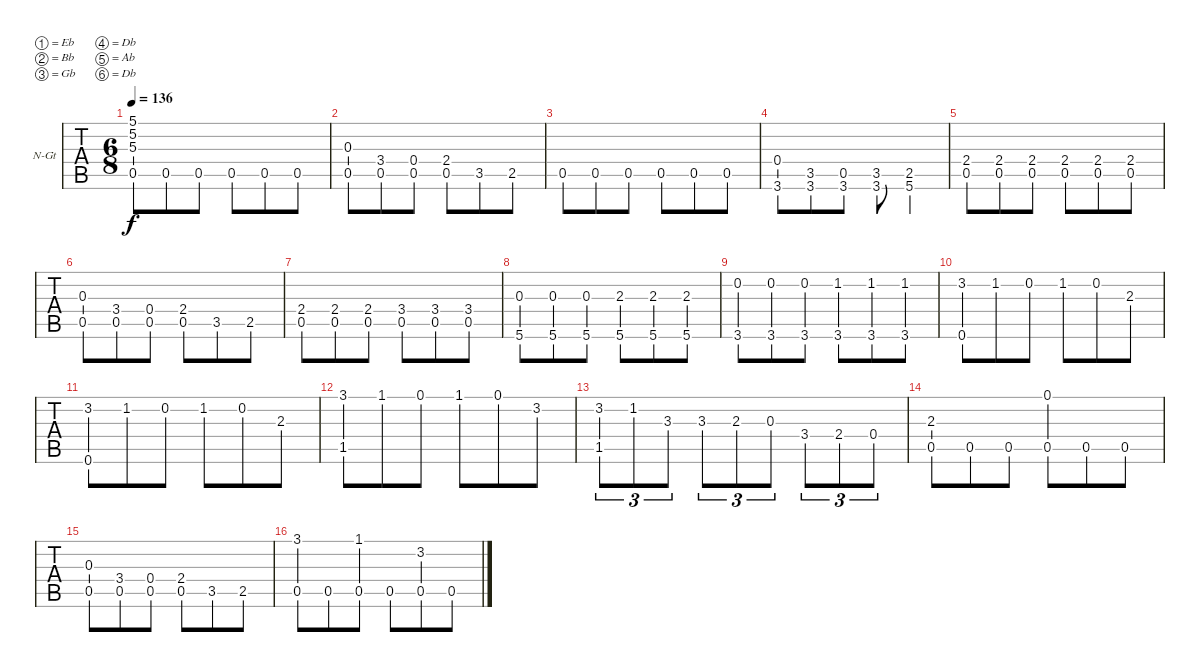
\defaultSystemsLayout 4
\bracketExtendMode groupsimilarinstruments
\firstSystemTrackNameOrientation horizontal
\otherSystemsTrackNameOrientation horizontal
\track ("Nylon Guitar" "N-Gt") {instrument acousticguitarnylon}
\staff {tabs}
\tuning (Eb4 Bb3 Gb3 Db3 Ab2 Db2)
\ts (6 8)
\tempo 136
\clef g2
\ks c
(5.1 5.2 5.3 0.5).8{dy f instrument acousticguitarnylon} 0.5.8 0.5.8 0.5.8 0.5.8 0.5.8 |
(0.3 0.5).8 (3.4 0.5).8 (0.4 0.5).8 (2.4 0.5).8 3.5.8 2.5.8 |
0.5.8 0.5.8 0.5.8 0.5.8 0.5.8 0.5.8 |
(0.4 3.6).8 (3.6 3.5).8 (3.6 0.5).8 (3.6 3.5).8 (5.6{ac} 2.5{ac}).4 |
(0.5 2.4).8 (0.5 2.4).8 (0.5 2.4).8 (0.5 2.4).8 (0.5 2.4).8 (0.5 2.4).8 |
(0.5 0.3).8 (0.5 3.4).8 (0.5 0.4).8 (2.4 0.5).8 3.5.8 2.5.8 |
(2.4 0.5).8 (2.4 0.5).8 (2.4 0.5).8 (3.4 0.5).8 (3.4 0.5).8 (3.4 0.5).8 |
(0.3 5.6).8 (5.6 0.3).8 (5.6 0.3).8 (5.6 2.3).8 (5.6 2.3).8 (5.6 2.3).8 |
(0.2 3.6).8 (0.2 3.6).8 (0.2 3.6).8 (1.2 3.6).8 (1.2 3.6).8 (1.2 3.6).8 |
(3.2 0.6).8 1.2.8 0.2.8 1.2.8 0.2.8 2.3.8 |
(3.2 0.6).8 1.2.8 0.2.8 1.2.8 0.2.8 2.3.8 |
(3.1 1.5).8 1.1.8 0.1.8 1.1.8 0.1.8 3.2.8 |
(3.2 1.5).8{tu (3 2)} 1.2.8{tu (3 2)} 3.3.8{tu (3 2)} 3.3.8{tu (3 2)} 2.3.8{tu (3 2)} 0.3.8{tu (3 2)} 3.4.8{tu (3 2)} 2.4.8{tu (3 2)} 0.4.8{tu (3 2)} |
(2.3 0.5).8 0.5.8 0.5.8 (0.5 0.1).8 0.5.8 0.5.8 |
(0.3 0.5).8 (3.4 0.5).8 (0.4 0.5).8 (2.4 0.5).8 3.5.8 2.5.8 |
(3.1 0.5).8 0.5.8 (0.5 1.1).8 0.5.8 (0.5 3.2).8 0.5.8
